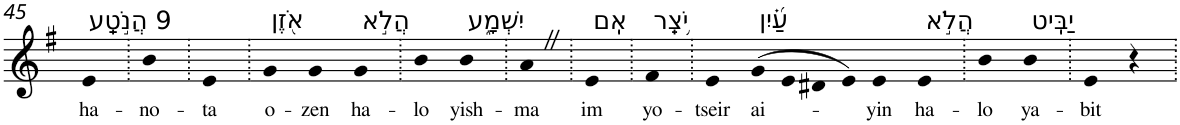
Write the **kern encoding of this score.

**kern	**text
*part1	*part1
*staff1	*staff1
*I"Piano	*
*I'Pno	*
!!LO:PB:g=z
*clefG2	*
*k[f#]	*
*G:	*
=45	=45
!LO:TX:a:t=9 הֲנֹ֣טַֽע	!
!	!LO:LY:b
4e	ha-
=46.	=46.
!	!LO:LY:b
4b	-no-
=47.	=47.
!	!LO:LY:b
4e	-ta
=48.	=48.
!LO:TX:a:t=אֹ֭זֶן	!
!	!LO:LY:b
4g	o-
!	!LO:LY:b
4g	-zen
!LO:TX:a:t=הֲלֹ֣א	!
!	!LO:LY:b
4g	ha-
=49.	=49.
!	!LO:LY:b
4b	-lo
!LO:TX:a:t=יִשְׁמָ֑ע	!
!	!LO:LY:b
4b	yish-
=50.	=50.
!	!LO:LY:b
4aZ	-ma
=51.	=51.
!LO:TX:a:t=אִֽם	!
!	!LO:LY:b
4e	im
=52.	=52.
!LO:TX:a:t=יֹ֥צֵֽר	!
!	!LO:LY:b
4f#	yo-
=53.	=53.
!	!LO:LY:b
4e	-tseir
!LO:TX:a:t=עַ֝֗יִן	!
!	!LO:LY:b
(>8g	ai-
8e	.
8d#X	.
8e)	.
!	!LO:LY:b
4e	-yin
!LO:TX:a:t=הֲלֹ֣א	!
!	!LO:LY:b
4e	ha-
=54.	=54.
!	!LO:LY:b
4b	-lo
!LO:TX:a:t=יַבִּֽיט	!
!	!LO:LY:b
4b	ya-
=55.	=55.
!	!LO:LY:b
4e	-bit
4r	.
=.	=.
*-	*-
